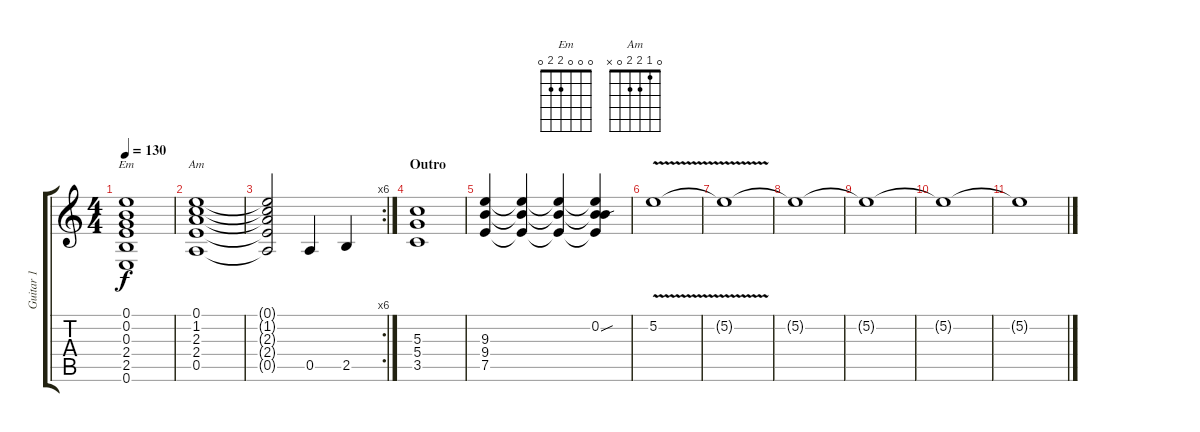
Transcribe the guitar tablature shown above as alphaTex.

\track ("Guitar 1" "Guitar 1") {instrument distortionguitar}
\staff {score tabs}
\tuning (E4 B3 G3 D3 A2 E2) {hide}
\chord ("Em" 0 0 0 2 2 0)
\chord ("Am" 0 1 2 2 0 x)
\ts (4 4)
\tempo 130
\clef g2
\ks c
(0.1 0.2 0.3 2.4 2.5 0.6).1{ch "Em" dy f} |
(0.1 1.2 2.3 2.4 0.5).1{ch "Am"} |
\rc 6
(0.1{t} 1.2{t} 2.3{t} 2.4{t} 0.5{t}).2 0.5.4 2.5.4 |
\section ("" "Outro")
(5.3 5.4 3.5).1 |
(9.3 9.4 7.5).4 (9.3{t} 9.4{t} 7.5{t}).4 (9.3{t} 9.4{t} 7.5{t}).4 (0.2{sou} 9.3{t} 9.4{t} 7.5{t}).4 |
5.2{v}.1 |
5.2{t}.1 |
5.2{t}.1 |
5.2{t}.1 |
5.2{t}.1 |
5.2{t}.1
